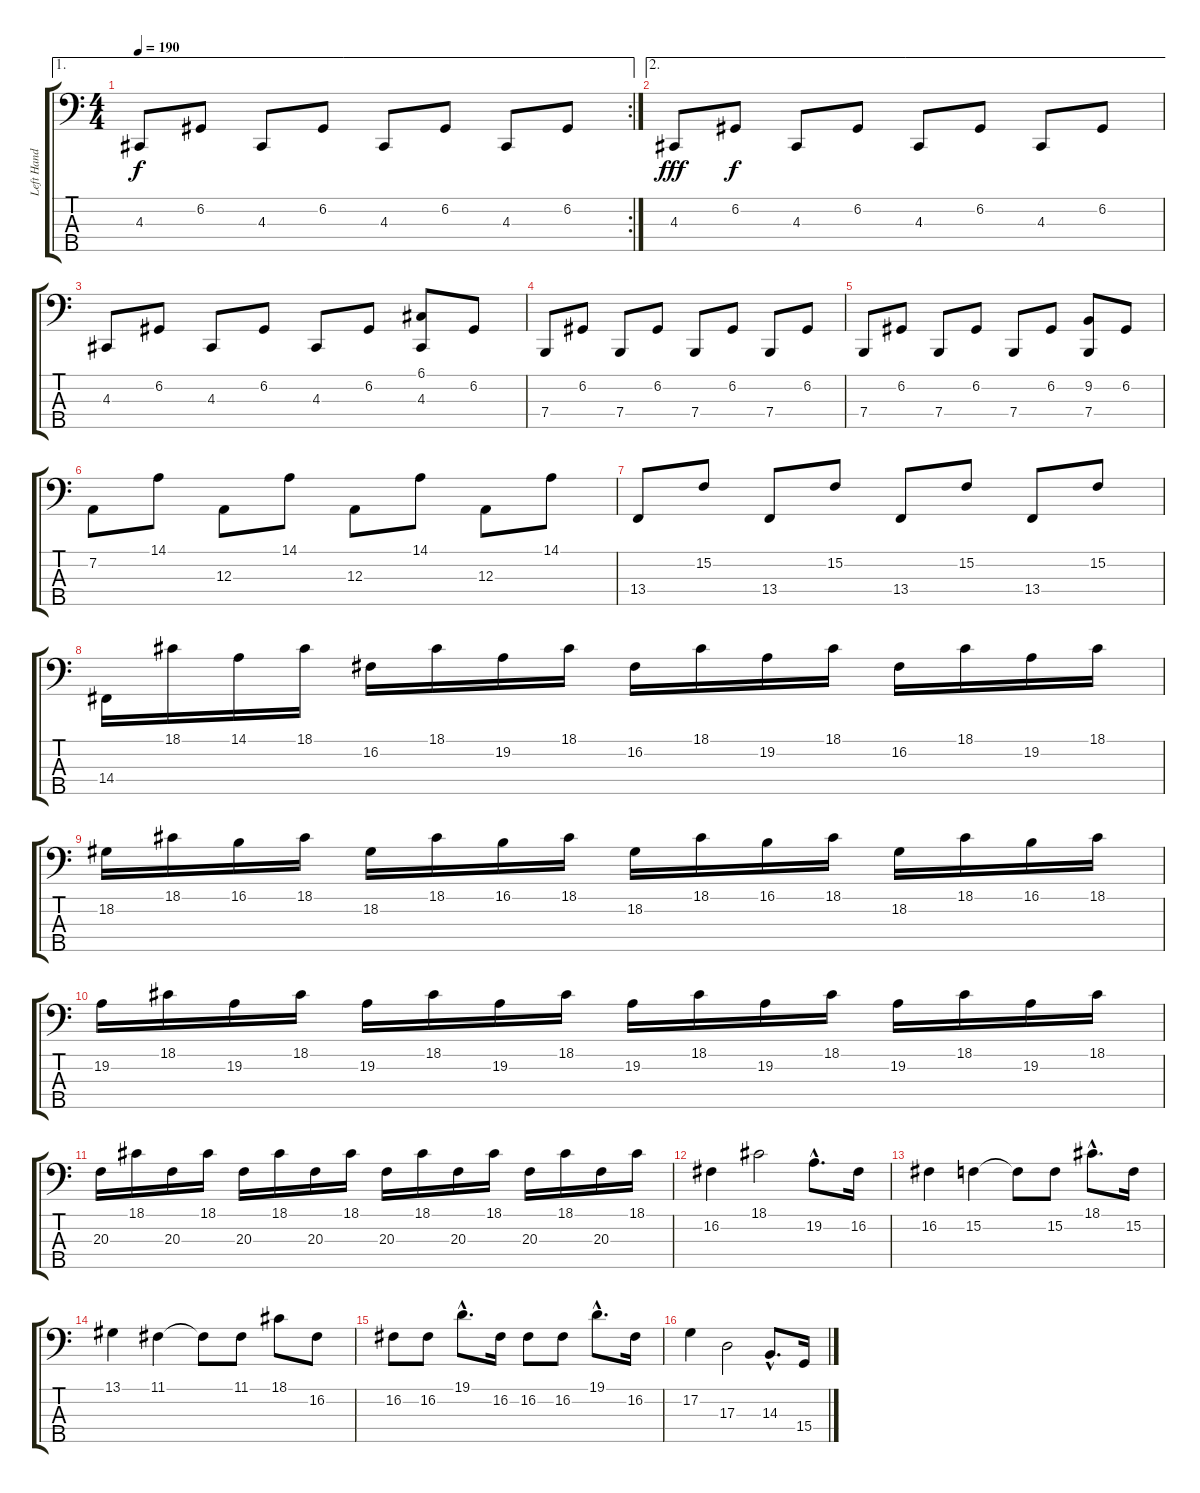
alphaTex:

\track ("Left Hand" "Left Hand") {instrument acousticgrandpiano}
\staff {score tabs}
\tuning (G2 D2 A1 E1 B0) {hide}
\ae 1
\rc 2
\ts (4 4)
\tempo 190
\clef f4
\ks c
4.3.8{dy f} 6.2.8 4.3.8 6.2.8 4.3.8 6.2.8 4.3.8 6.2.8 |
\ae 2
4.3.8{dy fff} 6.2.8{dy f} 4.3.8 6.2.8 4.3.8 6.2.8 4.3.8 6.2.8 |
4.3.8 6.2.8 4.3.8 6.2.8 4.3.8 6.2.8 (6.1 4.3).8 6.2.8 |
7.4.8 6.2.8 7.4.8 6.2.8 7.4.8 6.2.8 7.4.8 6.2.8 |
7.4.8 6.2.8 7.4.8 6.2.8 7.4.8 6.2.8 (9.2 7.4).8 6.2.8 |
7.2.8 14.1.8 12.3.8 14.1.8 12.3.8 14.1.8 12.3.8 14.1.8 |
13.4.8 15.2.8 13.4.8 15.2.8 13.4.8 15.2.8 13.4.8 15.2.8 |
14.4.16 18.1.16 14.1.16 18.1.16 16.2.16 18.1.16 19.2.16 18.1.16 16.2.16 18.1.16 19.2.16 18.1.16 16.2.16 18.1.16 19.2.16 18.1.16 |
18.2.16 18.1.16 16.1.16 18.1.16 18.2.16 18.1.16 16.1.16 18.1.16 18.2.16 18.1.16 16.1.16 18.1.16 18.2.16 18.1.16 16.1.16 18.1.16 |
19.2.16 18.1.16 19.2.16 18.1.16 19.2.16 18.1.16 19.2.16 18.1.16 19.2.16 18.1.16 19.2.16 18.1.16 19.2.16 18.1.16 19.2.16 18.1.16 |
20.3.16 18.1.16 20.3.16 18.1.16 20.3.16 18.1.16 20.3.16 18.1.16 20.3.16 18.1.16 20.3.16 18.1.16 20.3.16 18.1.16 20.3.16 18.1.16 |
16.2.4 18.1.2 19.2{hac}.8{d} 16.2.16 |
16.2.4 15.2.4 15.2{t}.8 15.2.8 18.1{hac}.8{d} 15.2.16 |
13.1.4 11.1.4 11.1{t}.8 11.1.8 18.1.8 16.2.8 |
16.2.8 16.2.8 19.1{hac}.8{d} 16.2.16 16.2.8 16.2.8 19.1{hac}.8{d} 16.2.16 |
17.2.4 17.3.2 14.3{hac}.8{d} 15.4.16
